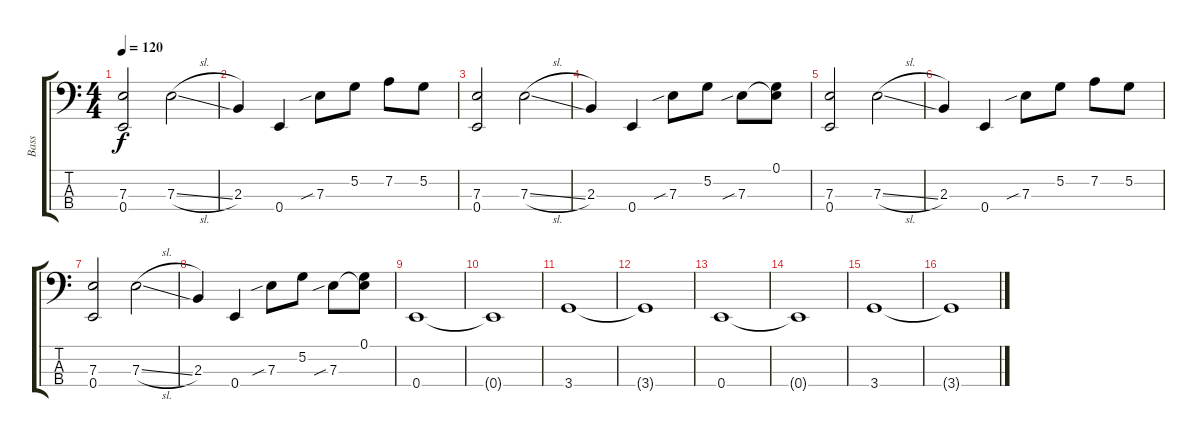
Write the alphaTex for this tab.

\track ("Bass" "Bass") {instrument electricbassfinger}
\staff {score tabs}
\tuning (G2 D2 A1 E1) {hide}
\ts (4 4)
\tempo 120
\clef f4
\ks c
(7.3 0.4).2{dy f} 7.3{sl}.2 |
2.3.4 0.4.4 7.3{sib}.8 5.2.8 7.2.8 5.2.8 |
(7.3 0.4).2 7.3{sl}.2 |
2.3.4 0.4.4 7.3{sib}.8 5.2.8 7.3{sib}.8 (0.1 7.3{t}).8 |
(7.3 0.4).2 7.3{sl}.2 |
2.3.4 0.4.4 7.3{sib}.8 5.2.8 7.2.8 5.2.8 |
(7.3 0.4).2 7.3{sl}.2 |
2.3.4 0.4.4 7.3{sib}.8 5.2.8 7.3{sib}.8 (0.1 7.3{t}).8 |
0.4.1 |
0.4{t}.1 |
3.4.1 |
3.4{t}.1 |
0.4.1 |
0.4{t}.1 |
3.4.1 |
3.4{t}.1
